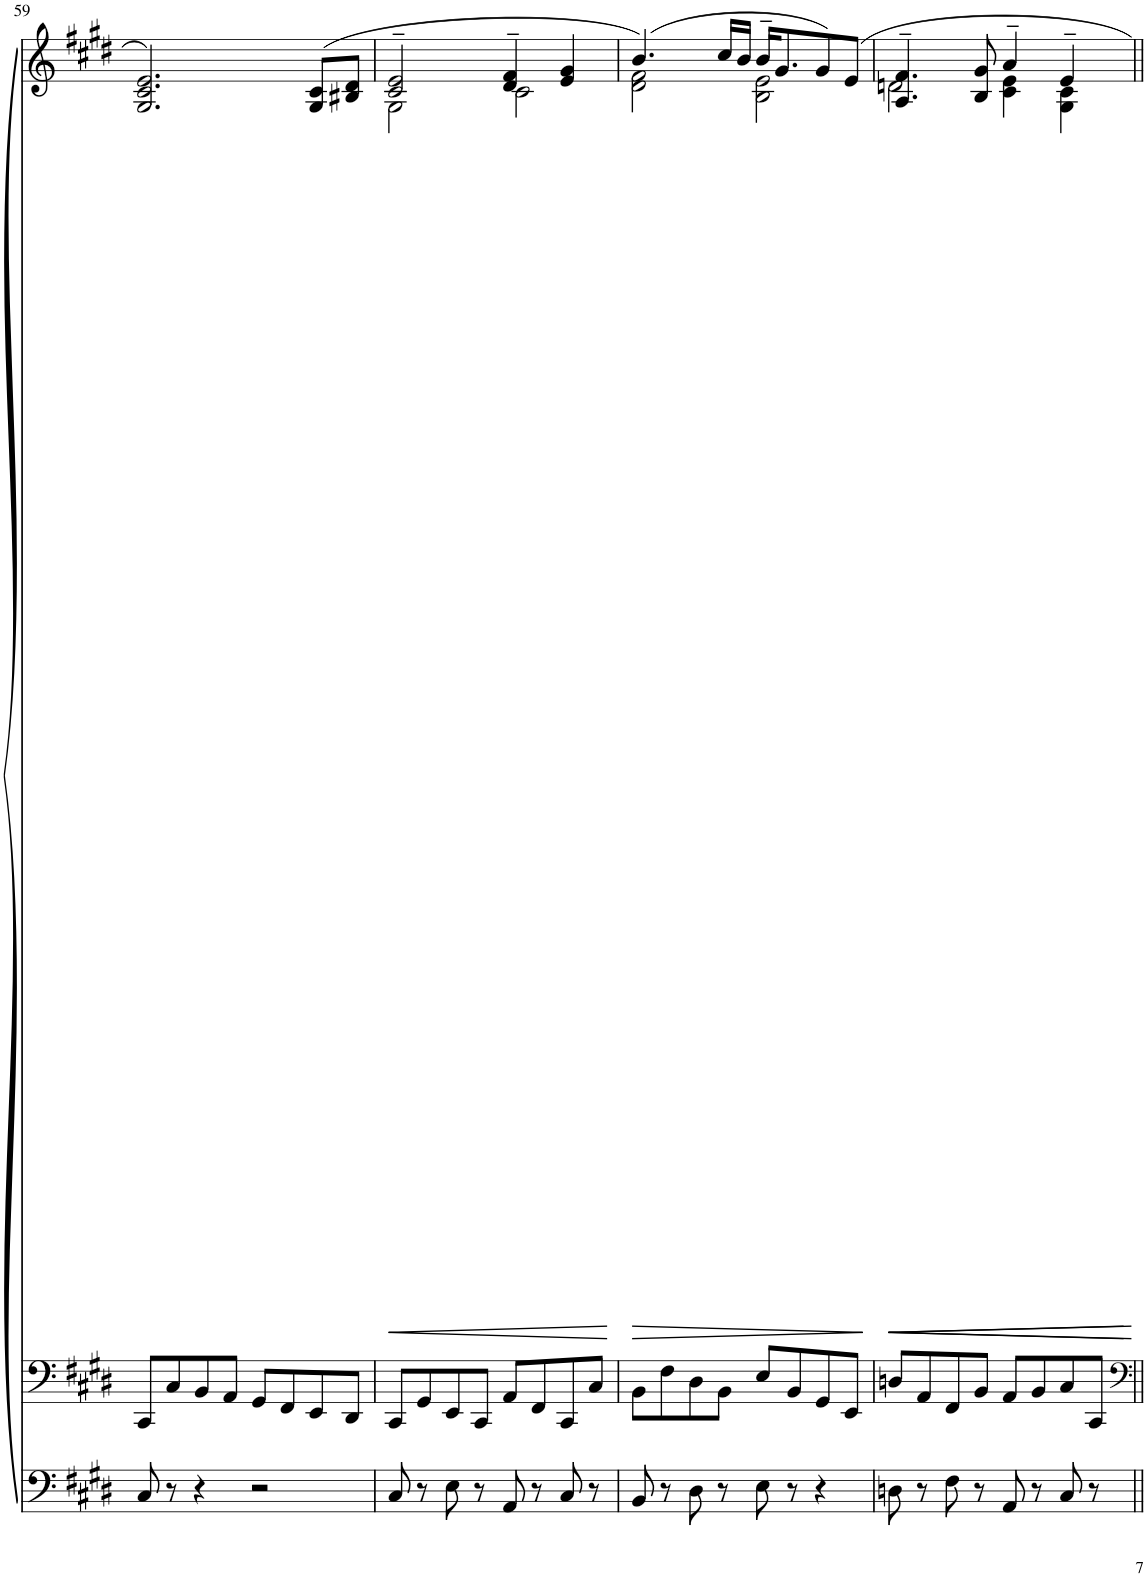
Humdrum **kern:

**kern	**kern	**kern	**dynam
*part1	*part1	*part1	*part1
*staff3	*staff2	*staff1	*staff1/2/3
*I"Pipe Organ	*	*	*
*I'P Org	*	*	*
!!LO:PB:g=z
*clefF4	*clefF4	*clefG2	*
*k[f#c#g#d#]	*k[f#c#g#d#]	*k[f#c#g#d#]	*
*M4/4	*M4/4	*M4/4	*
*met(c)	*met(c)	*met(c)	*
=59	=59	=59	=59
8C#/	8CC#/L	2.G#/ 2.c#/ 2.e/	.
8r	8C#/	.	.
4r	8BB/	.	.
.	8AA/J	.	.
2r	8GG#/L	.	.
.	8FF#/	.	.
.	8EE/	(8G#/ 8c#/L	.
.	8DD#/J	8B#X/ 8d#/J	.
=60	=60	=60	=60
!	!	!	!LO:HP:b
*	*	*^	*
8C#/	8CC#/L	2c#/~ 2e/~	2G#\	<
8r	8GG#/	.	.	.
8E\	8EE/	.	.	.
8r	8CC#/J	.	.	.
8AA/	8AA/L	4d#/~ 4f#/~	2c#\	.
8r	8FF#/	.	.	.
8C#/	8CC#/	4e/ 4g#/	.	.
8r	8C#/J	.	.	.
*	*	*v	*v	*
.	.	.	[
=61	=61	=61	=61
!	!	!	!LO:HP:b
*	*	*^	*
8BB/	8BB\L	(4.b/)	2d#\ 2f#\	>
8r	8F#\	.	.	.
8D#\	8D#\	.	.	.
8r	8BB\J	16cc#/LL	.	.
.	.	16b/JJ	.	.
8E\	8E/L	16b~/KL	2B\ 2e\	.
.	.	8.g#/	.	.
8r	8BB/	.	.	.
4r	8GG#/	8g#/)	.	.
.	8EE/J	8e/J	.	.
*	*	*v	*v	*
.	.	.	]
=62	=62	=62	=62
!	!	!	!LO:HP:b
*	*	*^	*
8Dn\	8Dn/L	4.A/~ 4.f#/~	2dn\	<
8r	8AA/	.	.	.
8F#\	8FF#/	.	.	.
8r	8BB/J	8B/ 8g#/	.	.
8AA/	8AA/L	4a~/	4c#\ 4e\	.
8r	8BB/	.	.	.
8C#/	8C#/	4e~/	4G#\ 4c#\	.
8r	8CC#/J	.	.	.
*	*	*v	*v	*
.	.	.	[
=||	=||	=||	=||
*-	*-	*-	*-
